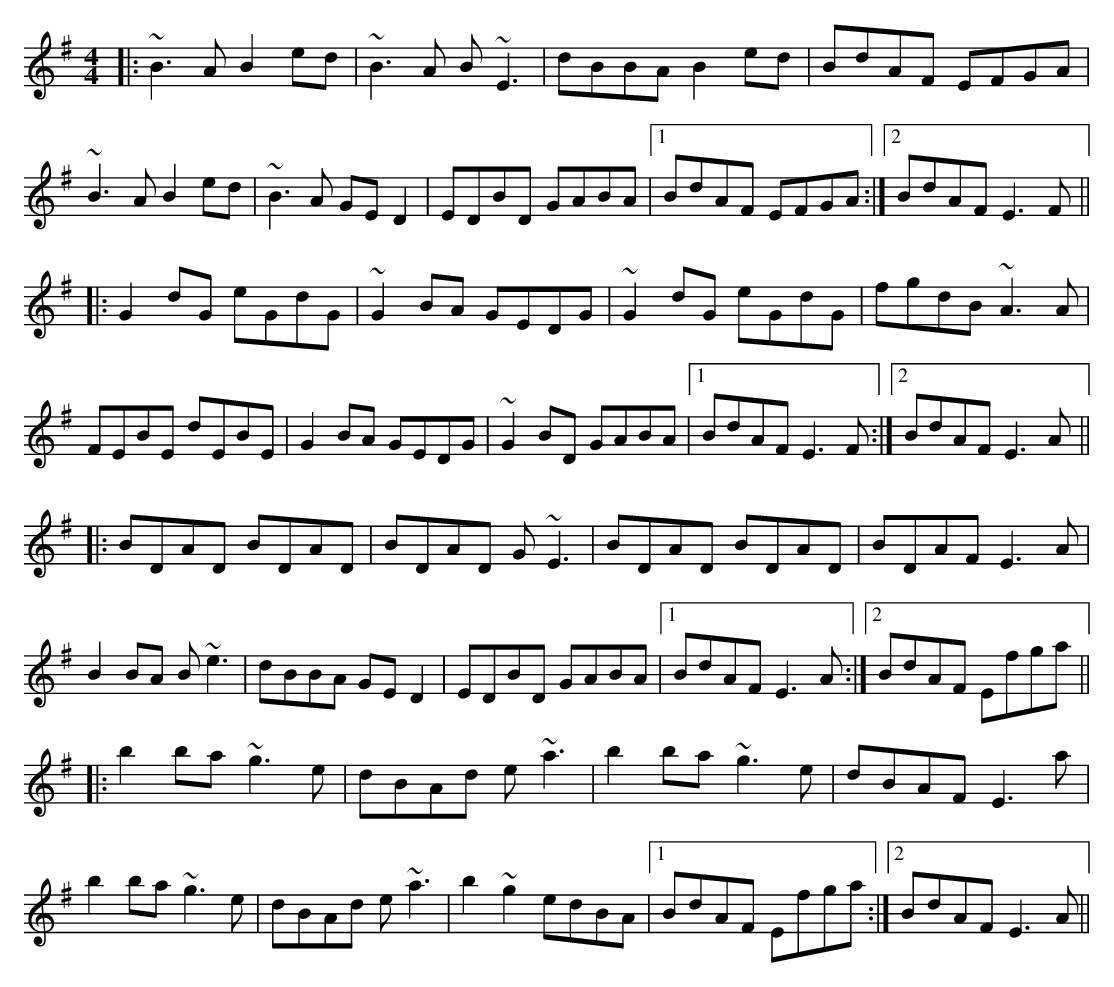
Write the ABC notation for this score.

X:1
M:4/4
K:Emin
|:~B3A B2ed|~B3A B~E3|dBBA B2ed|BdAF EFGA|
~B3A B2ed|~B3A GED2|EDBD GABA|1 BdAF EFGA:|2 BdAF E3F||
|:G2dG eGdG|~G2BA GEDG|~G2dG eGdG|fgdB ~A3A|
FEBE dEBE|G2BA GEDG|~G2BD GABA|1 BdAF E3F:|2 BdAF E3A||
|:BDAD BDAD|BDAD G~E3|BDAD BDAD|BDAF E3A|
B2BA B~e3|dBBA GED2|EDBD GABA|1 BdAF E3A:|2 BdAF Efga||
|:b2ba ~g3e|dBAd e~a3|b2ba ~g3e|dBAF E3a|
b2ba ~g3e|dBAd e~a3|b2~g2 edBA|1 BdAF Efga:|2 BdAF E3A||
